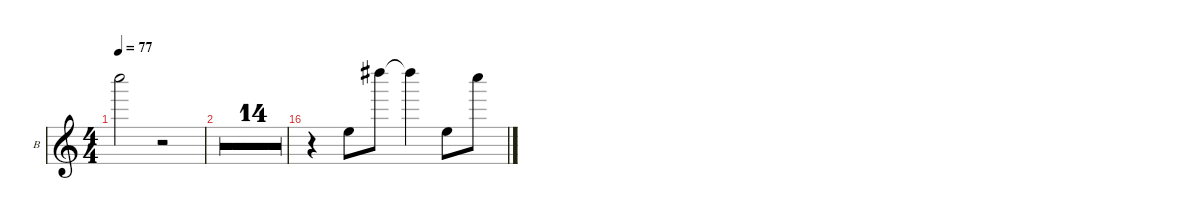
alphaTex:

\hideDynamics
\bracketExtendMode groupsimilarinstruments
\firstSystemTrackNameOrientation horizontal
\otherSystemsTrackNameOrientation horizontal
\track ("Bell" "B") {multiBarRest instrument tubularbells}
\staff {score}
\tuning (E4 B3 G3 D3 A2 E2)
\displaytranspose 12
\ts (4 4)
\tempo 77
\clef g2
\ks c
20.1{t}.2{dy f} r.2 |
r.1 |
r.1 |
r.1 |
r.1 |
r.1 |
r.1 |
r.1 |
r.1 |
r.1 |
r.1 |
r.1 |
r.1 |
r.1 |
r.1 |
r.4 0.1.8 23.1.8 23.1{t}.4 0.1.8 20.1.8
